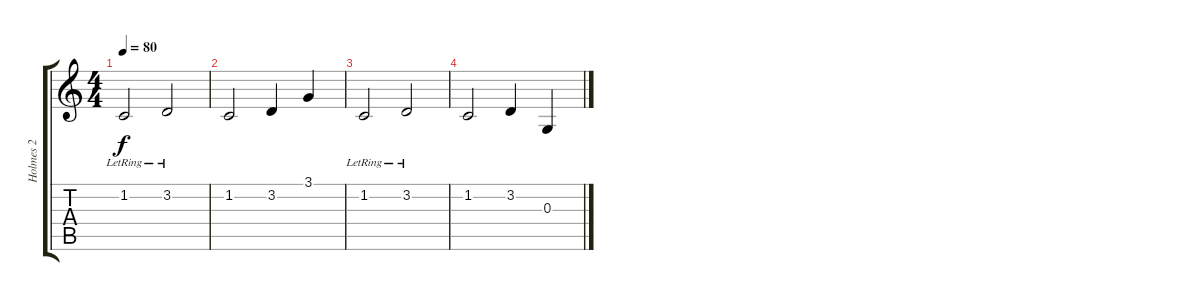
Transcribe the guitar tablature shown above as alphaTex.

\track ("Holmes 2" "Holmes 2") {instrument electricpiano1}
\staff {score tabs}
\tuning (E4 B3 G3 D3 A2 E2) {hide}
\ts (4 4)
\tempo 80
\clef g2
\ks c
1.2{lr}.2{dy f} 3.2{lr}.2 |
1.2.2 3.2.4 3.1.4 |
1.2{lr}.2 3.2{lr}.2 |
1.2.2 3.2.4 0.3.4
